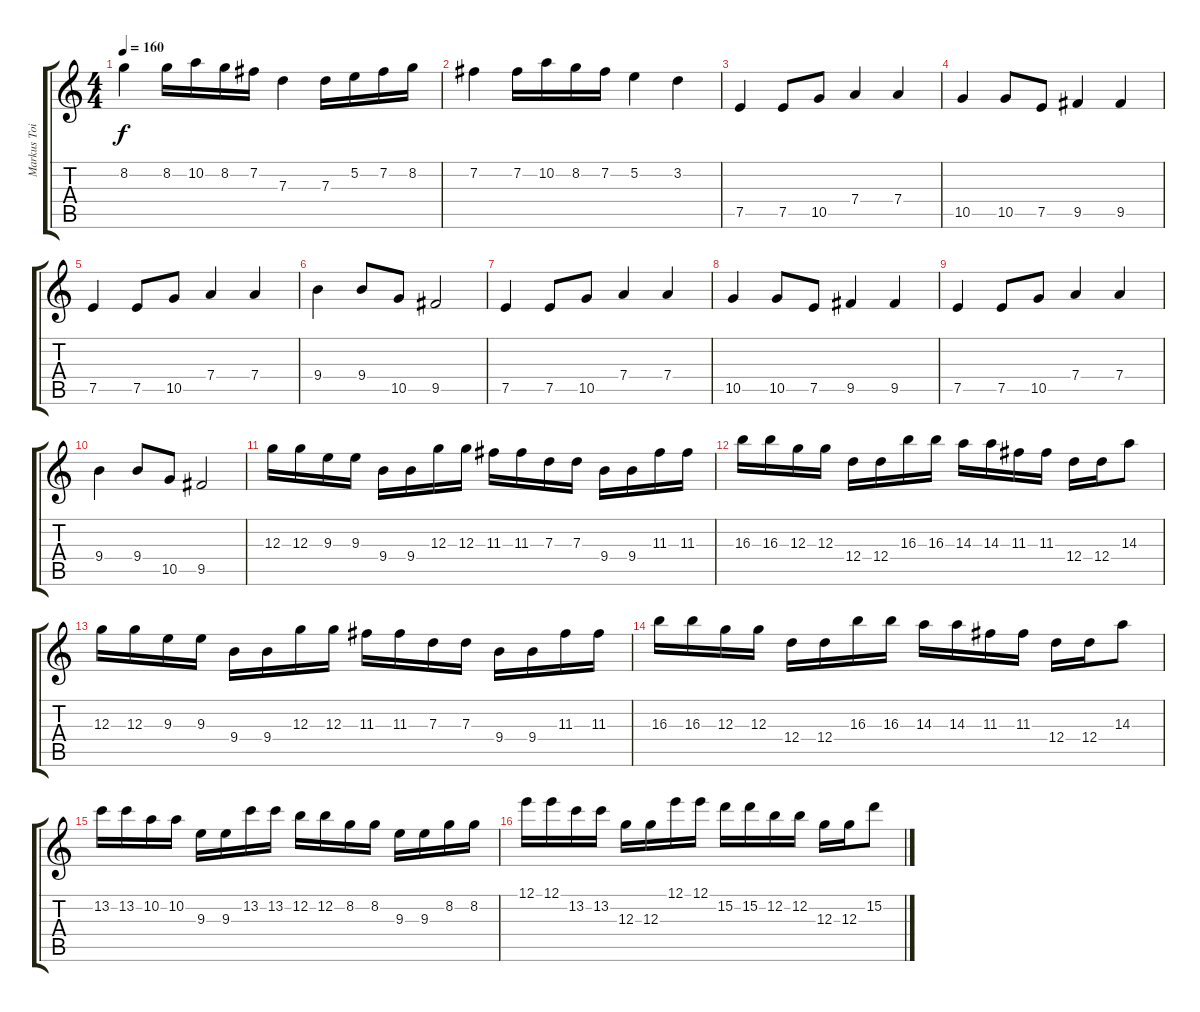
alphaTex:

\track ("Markus Toivonen" "Markus Toi") {instrument distortionguitar}
\staff {score tabs}
\tuning (E4 B3 G3 D3 A2 E2) {hide}
\ts (4 4)
\tempo 160
\clef g2
\ks c
8.2.4{dy f} 8.2.16 10.2.16 8.2.16 7.2.16 7.3.4 7.3.16 5.2.16 7.2.16 8.2.16 |
7.2.4 7.2.16 10.2.16 8.2.16 7.2.16 5.2.4 3.2.4 |
7.5.4 7.5.8 10.5.8 7.4.4 7.4.4 |
10.5.4 10.5.8 7.5.8 9.5.4 9.5.4 |
7.5.4 7.5.8 10.5.8 7.4.4 7.4.4 |
9.4.4 9.4.8 10.5.8 9.5.2 |
7.5.4 7.5.8 10.5.8 7.4.4 7.4.4 |
10.5.4 10.5.8 7.5.8 9.5.4 9.5.4 |
7.5.4 7.5.8 10.5.8 7.4.4 7.4.4 |
9.4.4 9.4.8 10.5.8 9.5.2 |
12.3.16 12.3.16 9.3.16 9.3.16 9.4.16 9.4.16 12.3.16 12.3.16 11.3.16 11.3.16 7.3.16 7.3.16 9.4.16 9.4.16 11.3.16 11.3.16 |
16.3.16 16.3.16 12.3.16 12.3.16 12.4.16 12.4.16 16.3.16 16.3.16 14.3.16 14.3.16 11.3.16 11.3.16 12.4.16 12.4.16 14.3.8 |
12.3.16 12.3.16 9.3.16 9.3.16 9.4.16 9.4.16 12.3.16 12.3.16 11.3.16 11.3.16 7.3.16 7.3.16 9.4.16 9.4.16 11.3.16 11.3.16 |
16.3.16 16.3.16 12.3.16 12.3.16 12.4.16 12.4.16 16.3.16 16.3.16 14.3.16 14.3.16 11.3.16 11.3.16 12.4.16 12.4.16 14.3.8 |
13.2.16 13.2.16 10.2.16 10.2.16 9.3.16 9.3.16 13.2.16 13.2.16 12.2.16 12.2.16 8.2.16 8.2.16 9.3.16 9.3.16 8.2.16 8.2.16 |
12.1.16 12.1.16 13.2.16 13.2.16 12.3.16 12.3.16 12.1.16 12.1.16 15.2.16 15.2.16 12.2.16 12.2.16 12.3.16 12.3.16 15.2.8
